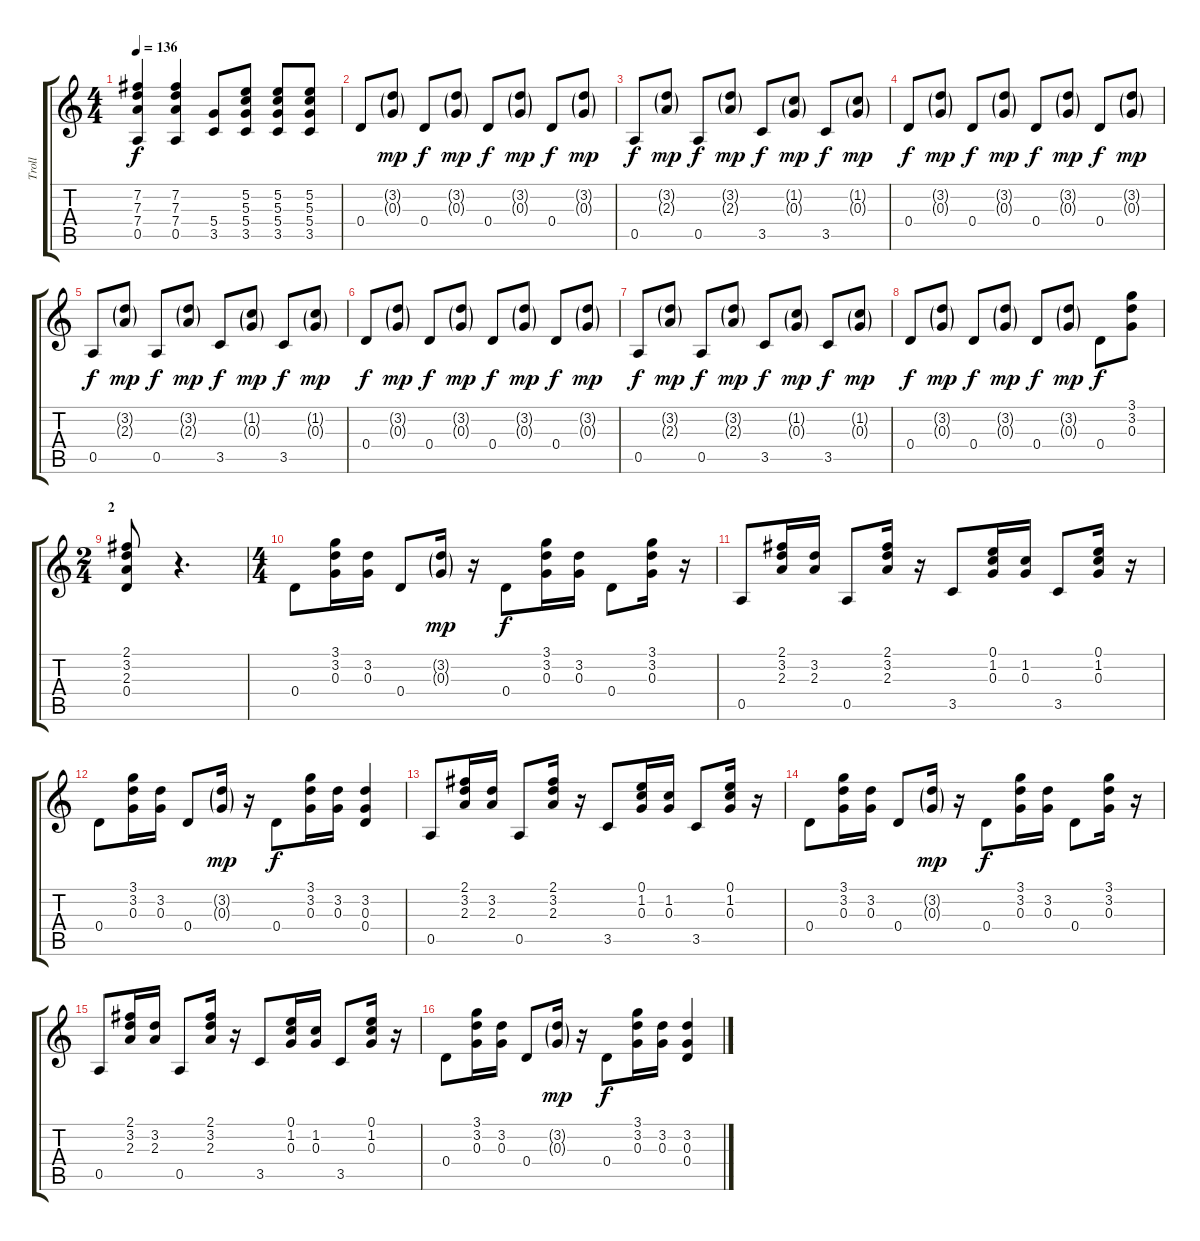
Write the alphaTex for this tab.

\track ("Troll" "Troll") {instrument electricguitarmuted}
\staff {score tabs}
\tuning (E4 B3 G3 D3 A2 E2) {hide}
\ts (4 4)
\tempo 136
\clef g2
\ks c
(7.2 7.3 7.4 0.5).4{dy f} (7.2 7.3 7.4 0.5).4 (5.4 3.5).8 (5.2 5.3 5.4 3.5).8 (5.2 5.3 5.4 3.5).8 (5.2 5.3 5.4 3.5).8 |
0.4.8 (3.2{g} 0.3{g}).8{dy mp} 0.4.8{dy f} (3.2{g} 0.3{g}).8{dy mp} 0.4.8{dy f} (3.2{g} 0.3{g}).8{dy mp} 0.4.8{dy f} (3.2{g} 0.3{g}).8{dy mp} |
0.5.8{dy f} (3.2{g} 2.3{g}).8{dy mp} 0.5.8{dy f} (3.2{g} 2.3{g}).8{dy mp} 3.5.8{dy f} (1.2{g} 0.3{g}).8{dy mp} 3.5.8{dy f} (1.2{g} 0.3{g}).8{dy mp} |
0.4.8{dy f} (3.2{g} 0.3{g}).8{dy mp} 0.4.8{dy f} (3.2{g} 0.3{g}).8{dy mp} 0.4.8{dy f} (3.2{g} 0.3{g}).8{dy mp} 0.4.8{dy f} (3.2{g} 0.3{g}).8{dy mp} |
0.5.8{dy f} (3.2{g} 2.3{g}).8{dy mp} 0.5.8{dy f} (3.2{g} 2.3{g}).8{dy mp} 3.5.8{dy f} (1.2{g} 0.3{g}).8{dy mp} 3.5.8{dy f} (1.2{g} 0.3{g}).8{dy mp} |
0.4.8{dy f} (3.2{g} 0.3{g}).8{dy mp} 0.4.8{dy f} (3.2{g} 0.3{g}).8{dy mp} 0.4.8{dy f} (3.2{g} 0.3{g}).8{dy mp} 0.4.8{dy f} (3.2{g} 0.3{g}).8{dy mp} |
0.5.8{dy f} (3.2{g} 2.3{g}).8{dy mp} 0.5.8{dy f} (3.2{g} 2.3{g}).8{dy mp} 3.5.8{dy f} (1.2{g} 0.3{g}).8{dy mp} 3.5.8{dy f} (1.2{g} 0.3{g}).8{dy mp} |
0.4.8{dy f} (3.2{g} 0.3{g}).8{dy mp} 0.4.8{dy f} (3.2{g} 0.3{g}).8{dy mp} 0.4.8{dy f} (3.2{g} 0.3{g}).8{dy mp} 0.4.8{dy f} (3.1 3.2 0.3).8 |
\ts (2 4)
\section ("" "2")
(2.1 3.2 2.3 0.4).8 r.4{d} |
\ts (4 4)
0.4.8 (3.1 3.2 0.3).16 (3.2 0.3).16 0.4.8 (3.2{g} 0.3{g}).16{dy mp} r.16 0.4.8{dy f} (3.1 3.2 0.3).16 (3.2 0.3).16 0.4.8 (3.1 3.2 0.3).16 r.16 |
0.5.8 (2.1 3.2 2.3).16 (3.2 2.3).16 0.5.8 (2.1 3.2 2.3).16 r.16 3.5.8 (0.1 1.2 0.3).16 (1.2 0.3).16 3.5.8 (0.1 1.2 0.3).16 r.16 |
0.4.8 (3.1 3.2 0.3).16 (3.2 0.3).16 0.4.8 (3.2{g} 0.3{g}).16{dy mp} r.16 0.4.8{dy f} (3.1 3.2 0.3).16 (3.2 0.3).16 (3.2 0.3 0.4).4 |
0.5.8 (2.1 3.2 2.3).16 (3.2 2.3).16 0.5.8 (2.1 3.2 2.3).16 r.16 3.5.8 (0.1 1.2 0.3).16 (1.2 0.3).16 3.5.8 (0.1 1.2 0.3).16 r.16 |
0.4.8 (3.1 3.2 0.3).16 (3.2 0.3).16 0.4.8 (3.2{g} 0.3{g}).16{dy mp} r.16 0.4.8{dy f} (3.1 3.2 0.3).16 (3.2 0.3).16 0.4.8 (3.1 3.2 0.3).16 r.16 |
0.5.8 (2.1 3.2 2.3).16 (3.2 2.3).16 0.5.8 (2.1 3.2 2.3).16 r.16 3.5.8 (0.1 1.2 0.3).16 (1.2 0.3).16 3.5.8 (0.1 1.2 0.3).16 r.16 |
0.4.8 (3.1 3.2 0.3).16 (3.2 0.3).16 0.4.8 (3.2{g} 0.3{g}).16{dy mp} r.16 0.4.8{dy f} (3.1 3.2 0.3).16 (3.2 0.3).16 (3.2 0.3 0.4).4
